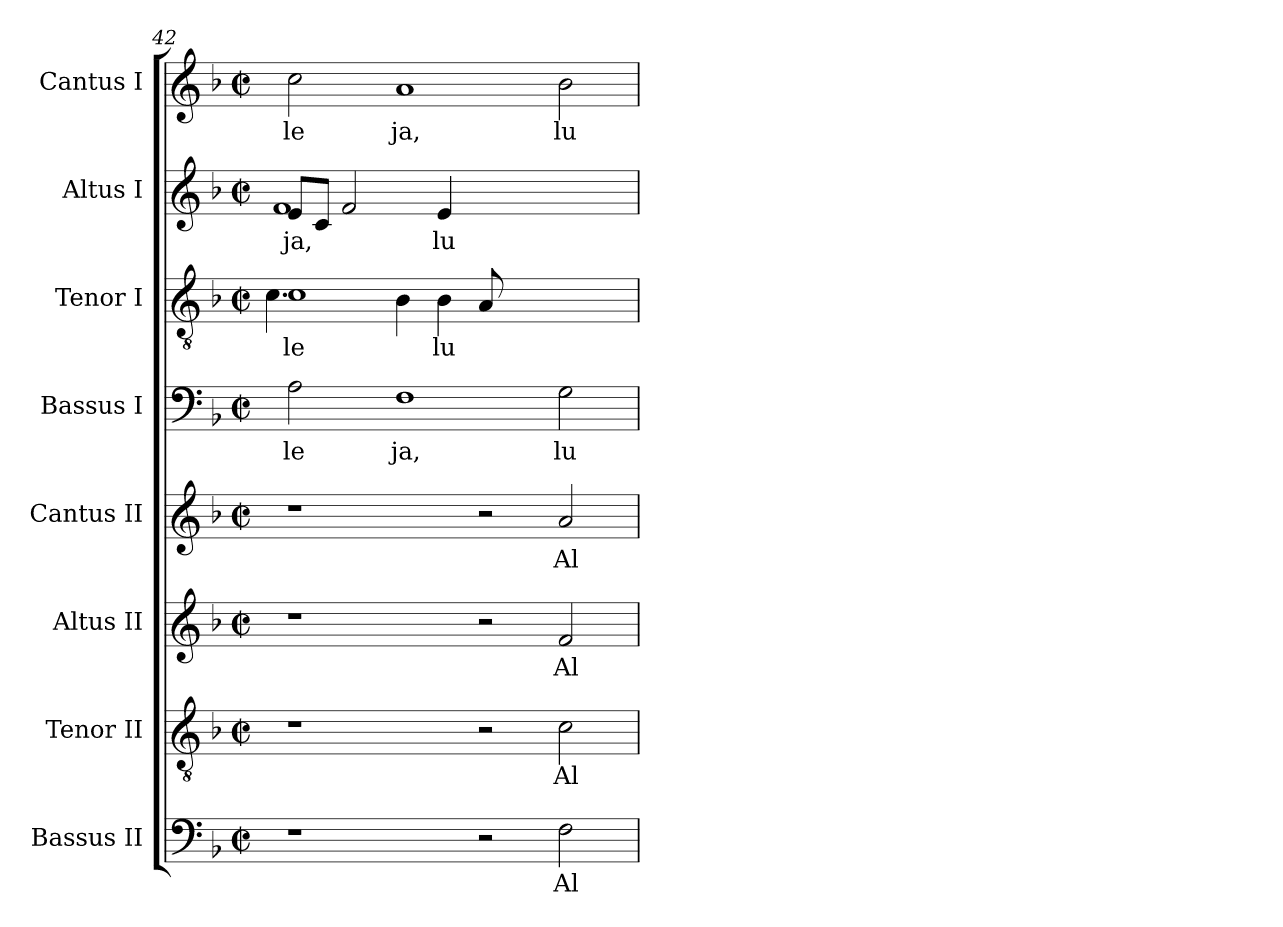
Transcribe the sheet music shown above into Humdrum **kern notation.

**kern	**text	**kern	**text	**kern	**text	**kern	**text	**kern	**text	**kern	**text	**kern	**text	**kern	**text
*part8	*part8	*part7	*part7	*part6	*part6	*part5	*part5	*part4	*part4	*part3	*part3	*part2	*part2	*part1	*part1
*staff8	*staff8	*staff7	*staff7	*staff6	*staff6	*staff5	*staff5	*staff4	*staff4	*staff3	*staff3	*staff2	*staff2	*staff1	*staff1
*I"Bassus II	*	*I"Tenor II	*	*I"Altus II	*	*I"Cantus II	*	*I"Bassus I	*	*I"Tenor I	*	*I"Altus I	*	*I"Cantus I	*
!!LO:PB:g=z
*clefF4	*	*clefGv2	*	*clefG2	*	*clefG2	*	*clefF4	*	*clefGv2	*	*clefG2	*	*clefG2	*
*k[b-]	*	*k[b-]	*	*k[b-]	*	*k[b-]	*	*k[b-]	*	*k[b-]	*	*k[b-]	*	*k[b-]	*
*F:	*	*F:	*	*F:	*	*F:	*	*F:	*	*F:	*	*F:	*	*F:	*
*M2/2	*	*M2/2	*	*M2/2	*	*M2/2	*	*M2/2	*	*M2/2	*	*M2/2	*	*M2/2	*
*met(c|)	*	*met(c|)	*	*met(c|)	*	*met(c|)	*	*met(c|)	*	*met(c|)	*	*met(c|)	*	*met(c|)	*
=42	=42	=42	=42	=42	=42	=42	=42	=42	=42	=42	=42	=42	=42	=42	=42
!	!	!	!	!	!	!	!	!	!LO:LY:b:cj	!	!LO:LY:b:cj	!	!	!	!
*	*	*	*	*	*	*	*	*	*	*^	*	*	*	*	*
!	!	!	!	!	!	!	!	!	!	!	!	!LO:LY:b:cj	!	!LO:LY:b:cj	!	!
*	*	*	*	*	*	*	*	*	*	*	*	*	*^	*	*	*
!	!	!	!	!	!	!	!	!	!	!	!	!	!	!	!LO:LY:b:cj	!	!LO:LY:b:cj
1r	.	1r	.	1r	.	1r	.	2A\	le	1c	4.c\	le	8e/L	1f	ja,	2cc\	le
.	.	.	.	.	.	.	.	.	.	.	.	.	8c/J	.	.	.	.
.	.	.	.	.	.	.	.	.	.	.	.	.	2f/	.	.	.	.
.	.	.	.	.	.	.	.	.	.	.	8ryy	.	.	.	.	.	.
!	!	!	!	!	!	!	!	!	!LO:LY:b:cj	!	!	!	!	!	!	!	!LO:LY:b:cj
.	.	.	.	.	.	.	.	1F	ja,	.	4B-\	.	.	.	.	1a	ja,
!	!	!	!	!	!	!	!	!	!	!	!	!LO:LY:b:cj	!	!	!LO:LY:b:cj	!	!
.	.	.	.	.	.	.	.	.	.	.	4B-\	lu	4e/	.	lu	.	.
2r	.	2r	.	2r	.	2r	.	.	.	8A/	2..ryy	.	1ryy	1ryy	.	.	.
.	.	.	.	.	.	.	.	.	.	2..ryy	.	.	.	.	.	.	.
!	!LO:LY:b:cj	!	!LO:LY:b:cj	!	!LO:LY:b:cj	!	!LO:LY:b:cj	!	!LO:LY:b:cj	!	!	!	!	!	!	!	!LO:LY:b:cj
2F\	Al-	2c\	Al	2f/	Al	2a/	Al	2G\	lu	.	.	.	.	.	.	2b-\	lu
.	.	.	.	.	.	.	.	.	.	.	8ryy	.	.	.	.	.	.
*	*	*	*	*	*	*	*	*	*	*v	*v	*	*	*	*	*	*
*	*	*	*	*	*	*	*	*	*	*	*	*v	*v	*	*	*
=	=	=	=	=	=	=	=	=	=	=	=	=	=	=	=
*-	*-	*-	*-	*-	*-	*-	*-	*-	*-	*-	*-	*-	*-	*-	*-
